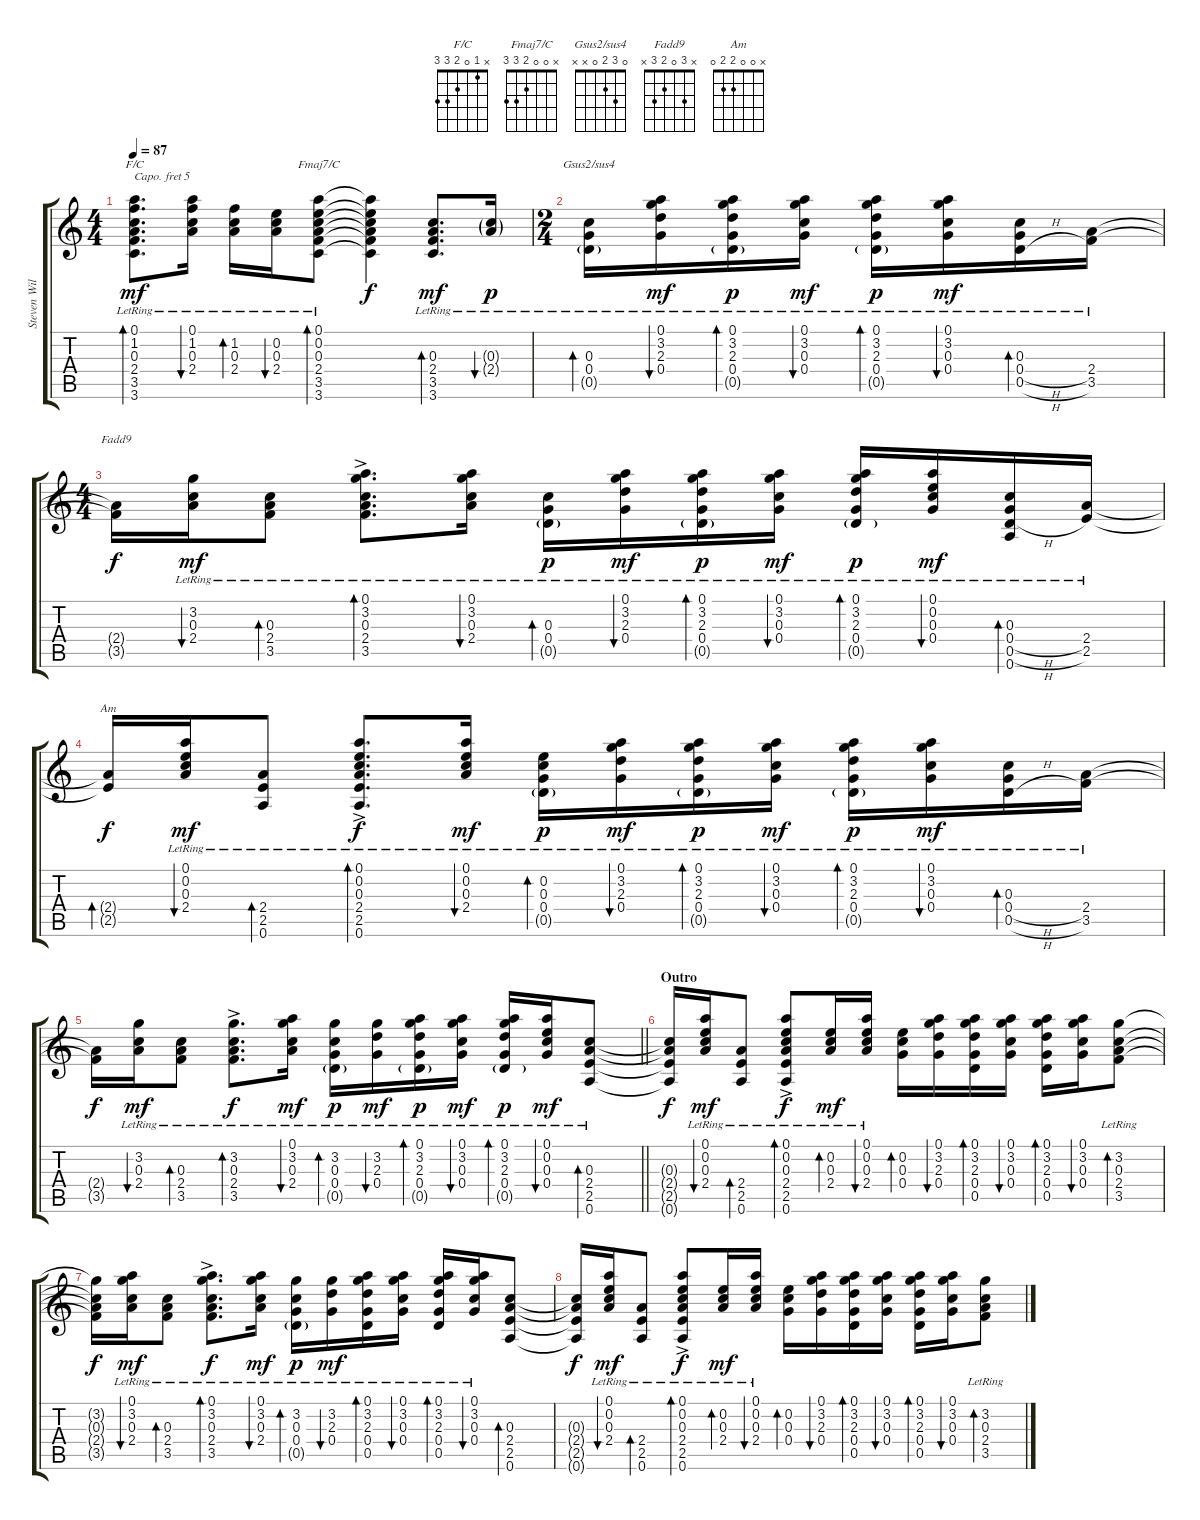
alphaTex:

\track ("Steven Wilson Acous. Gtr. L" "Steven Wil") {instrument acousticguitarsteel}
\staff {score tabs}
\capo 5
\tuning (E4 B3 G3 D3 A2 E2) {hide}
\chord ("F/C" x 1 0 2 3 3)
\chord ("Fmaj7/C" x 0 0 2 3 3)
\chord ("Gsus2/sus4" 0 3 2 0 x x)
\chord ("Fadd9" x 3 0 2 3 x)
\chord ("Am" x 0 0 2 2 0)
\ts (4 4)
\tempo 87
\clef g2
\ks aminor
(0.1{lr} 1.2{lr} 0.3{lr} 2.4{lr} 3.5{lr} 3.6{lr}).8{d bd 30 ch "F/C" dy mf} (0.1{lr} 1.2{lr} 0.3{lr} 2.4{lr}).16{bu 30} (1.2{lr} 0.3{lr} 2.4{lr}).16{bd 30} (0.2{lr} 0.3{lr} 2.4{lr}).16{bu 30} (0.1{lr} 0.2{lr} 0.3{lr} 2.4{lr} 3.5{lr} 3.6{lr}).8{bd 30 ch "Fmaj7/C"} (0.1{t} 0.2{t} 0.3{t} 2.4{t} 3.5{t} 3.6{t}).4{dy f} (0.3{lr} 2.4{lr} 3.5{lr} 3.6{lr}).8{d bd 30 dy mf} (0.3{g lr} 2.4{g lr}).16{bu 30 dy p} |
\ts (2 4)
(0.3 0.4{lr} 0.5{g lr}).16{bd 30 ch "Gsus2/sus4"} (0.1{lr} 3.2{lr} 2.3{lr} 0.4).16{bu 30 dy mf} (0.1{lr} 3.2{lr} 2.3{lr} 0.4{lr} 0.5{g lr}).16{bd 30 dy p} (0.1{lr} 3.2{lr} 0.3{lr} 0.4{lr}).16{bu 30 dy mf} (0.1{lr} 3.2{lr} 2.3{lr} 0.4{lr} 0.5{g lr}).16{bd 30 dy p} (0.1{lr} 3.2{lr} 0.3{lr} 0.4{lr}).16{bu 30 dy mf} (0.3{lr} 0.4{h lr} 0.5{h lr}).16{bd 30} (2.4{lr} 3.5{lr}).16 |
\ts (4 4)
(2.4{t} 3.5{t}).16{ch "Fadd9" dy f} (3.2{lr} 0.3{lr} 2.4{lr}).16{bu 30 dy mf} (0.3{lr} 2.4{lr} 3.5{lr}).8{bd 30} (0.1{lr} 3.2{ac lr} 0.3{ac lr} 2.4{ac lr} 3.5{ac lr}).8{d bd 30} (0.1{lr} 3.2{lr} 0.3{lr} 2.4{lr}).16{bu 30} (0.3{lr} 0.4{lr} 0.5{g lr}).16{bd 30 dy p} (0.1{lr} 3.2{lr} 2.3{lr} 0.4{lr}).16{bu 30 dy mf} (0.1{lr} 3.2{lr} 2.3{lr} 0.4{lr} 0.5{g lr}).16{bd 30 dy p} (0.1{lr} 3.2{lr} 0.3{lr} 0.4{lr}).16{bu 30 dy mf} (0.1{lr} 3.2{lr} 2.3{lr} 0.4{lr} 0.5{g lr}).16{bd 30 dy p} (0.1{lr} 0.2{lr} 0.3{lr} 0.4{lr}).16{bu 30 dy mf} (0.3{lr} 0.4{h lr} 0.5{h lr} 0.6{lr}).16{bd 30} (2.4{lr} 2.5{lr}).16 |
(2.4{t} 2.5{t}).16{bd 30 ch "Am" dy f} (0.1{lr} 0.2{lr} 0.3{lr} 2.4{lr}).16{bu 30 dy mf} (2.4{lr} 2.5{lr} 0.6{lr}).8{bd 30} (0.1{ac lr} 0.2{ac lr} 0.3{ac lr} 2.4{ac lr} 2.5{ac lr} 0.6{ac lr}).8{d bd 30 dy f} (0.1{lr} 0.2{lr} 0.3{lr} 2.4{lr}).16{bu 30 dy mf} (0.2{lr} 0.3{lr} 0.4{lr} 0.5{g lr}).16{bd 30 dy p} (0.1{lr} 3.2{lr} 2.3{lr} 0.4{lr}).16{bu 30 dy mf} (0.1{lr} 3.2{lr} 2.3{lr} 0.4{lr} 0.5{g lr}).16{bd 30 dy p} (0.1{lr} 3.2{lr} 0.3{lr} 0.4{lr}).16{bu 30 dy mf} (0.1{lr} 3.2{lr} 2.3{lr} 0.4{lr} 0.5{g lr}).16{bd 30 dy p} (0.1{lr} 3.2{lr} 0.3{lr} 0.4{lr}).16{bu 30 dy mf} (0.3{lr} 0.4{h lr} 0.5{h lr}).16{bd 30} (2.4{lr} 3.5{lr}).16 |
\barLineRight lightlight
(2.4{t} 3.5{t}).16{dy f} (3.2{lr} 0.3{lr} 2.4{lr}).16{bu 30 dy mf} (0.3{lr} 2.4{lr} 3.5{lr}).8{bd 30} (3.2{ac lr} 0.3{ac lr} 2.4{ac lr} 3.5{ac lr}).8{d bd 30 dy f} (0.1{lr} 3.2{lr} 0.3{lr} 2.4{lr}).16{bu 30 dy mf} (3.2 0.3{lr} 0.4{lr} 0.5{g lr}).16{bd 30 dy p} (3.2{lr} 2.3{lr} 0.4{lr}).16{bu 30 dy mf balance 0 instrument acousticguitarsteel} (0.1{lr} 3.2{lr} 2.3{lr} 0.4{lr} 0.5{g lr}).16{bd 30 dy p} (0.1{lr} 3.2{lr} 0.3{lr} 0.4{lr}).16{bu 30 dy mf} (0.1{lr} 3.2{lr} 2.3{lr} 0.4{lr} 0.5{g lr}).16{bd 30 dy p} (0.1{lr} 0.2{lr} 0.3{lr} 0.4{lr}).16{bu 30 dy mf} (0.3{lr} 2.4{lr} 2.5{lr} 0.6{lr}).8{bd 30} |
\section ("" "Outro")
(0.3{t} 2.4{t} 2.5{t} 0.6{t}).16{dy f} (0.1{lr} 0.2{lr} 0.3{lr} 2.4{lr}).16{bu 30 dy mf} (2.4{lr} 2.5{lr} 0.6{lr}).8{bd 30} (0.1{ac lr} 0.2{ac lr} 0.3{ac lr} 2.4{ac lr} 2.5{ac lr} 0.6{ac lr}).8{bd 30 dy f} (0.2{lr} 0.3{lr} 2.4{lr}).16{bd 30 dy mf} (0.1{lr} 0.2{lr} 0.3{lr} 2.4{lr}).16{bu 30} (0.2 0.3 0.4).16{bd 30} (0.1 3.2 2.3 0.4).16{bu 30} (0.1 3.2 2.3 0.4 0.5).16{bd 30} (0.1 3.2 0.3 0.4).16{bu 30} (0.1 3.2 2.3 0.4 0.5).16{bd 30} (0.1 3.2 0.3 0.4).16{bu 30} (3.2{lr} 0.3{lr} 2.4{lr} 3.5{lr}).8{bd 30} |
(3.2{t} 0.3{t} 2.4{t} 3.5{t}).16{dy f} (0.1{lr} 3.2{lr} 0.3{lr} 2.4{lr}).16{bu 30 dy mf} (0.3{lr} 2.4{lr} 3.5{lr}).8{bd 30} (0.1{ac lr} 3.2{ac lr} 0.3{ac lr} 2.4{ac lr} 3.5{ac lr}).8{d bd 30 dy f} (0.1{lr} 3.2{lr} 0.3{lr} 2.4{lr}).16{bu 30 dy mf} (3.2{lr} 0.3{lr} 0.4{lr} 0.5{g}).16{bd 30 dy p} (3.2{lr} 2.3{lr} 0.4{lr}).16{bu 30 dy mf} (0.1{lr} 3.2{lr} 2.3{lr} 0.4{lr} 0.5{lr}).16{bd 30} (0.1{lr} 3.2{lr} 0.3{lr} 0.4{lr}).16{bu 30} (0.1{lr} 3.2{lr} 2.3{lr} 0.4{lr} 0.5{lr}).16{bd 30} (0.1{lr} 3.2{lr} 0.3{lr} 0.4{lr}).16{bu 30} (0.3 2.4 2.5 0.6).8{bd 30} |
(0.3{t} 2.4{t} 2.5{t} 0.6{t}).16{dy f} (0.1{lr} 0.2{lr} 0.3{lr} 2.4{lr}).16{bu 30 dy mf} (2.4{lr} 2.5{lr} 0.6{lr}).8{bd 30} (0.1{ac lr} 0.2{ac lr} 0.3{ac lr} 2.4{ac lr} 2.5{ac lr} 0.6{ac lr}).8{bd 30 dy f} (0.2{lr} 0.3{lr} 2.4{lr}).16{bd 30 dy mf} (0.1{lr} 0.2{lr} 0.3{lr} 2.4{lr}).16{bu 30} (0.2 0.3 0.4).16{bd 30} (0.1 3.2 2.3 0.4).16{bu 30} (0.1 3.2 2.3 0.4 0.5).16{bd 30} (0.1 3.2 0.3 0.4).16{bu 30} (0.1 3.2 2.3 0.4 0.5).16{bd 30} (0.1 3.2 0.3 0.4).16{bu 30} (3.2{lr} 0.3{lr} 2.4{lr} 3.5{lr}).8{bd 30}
